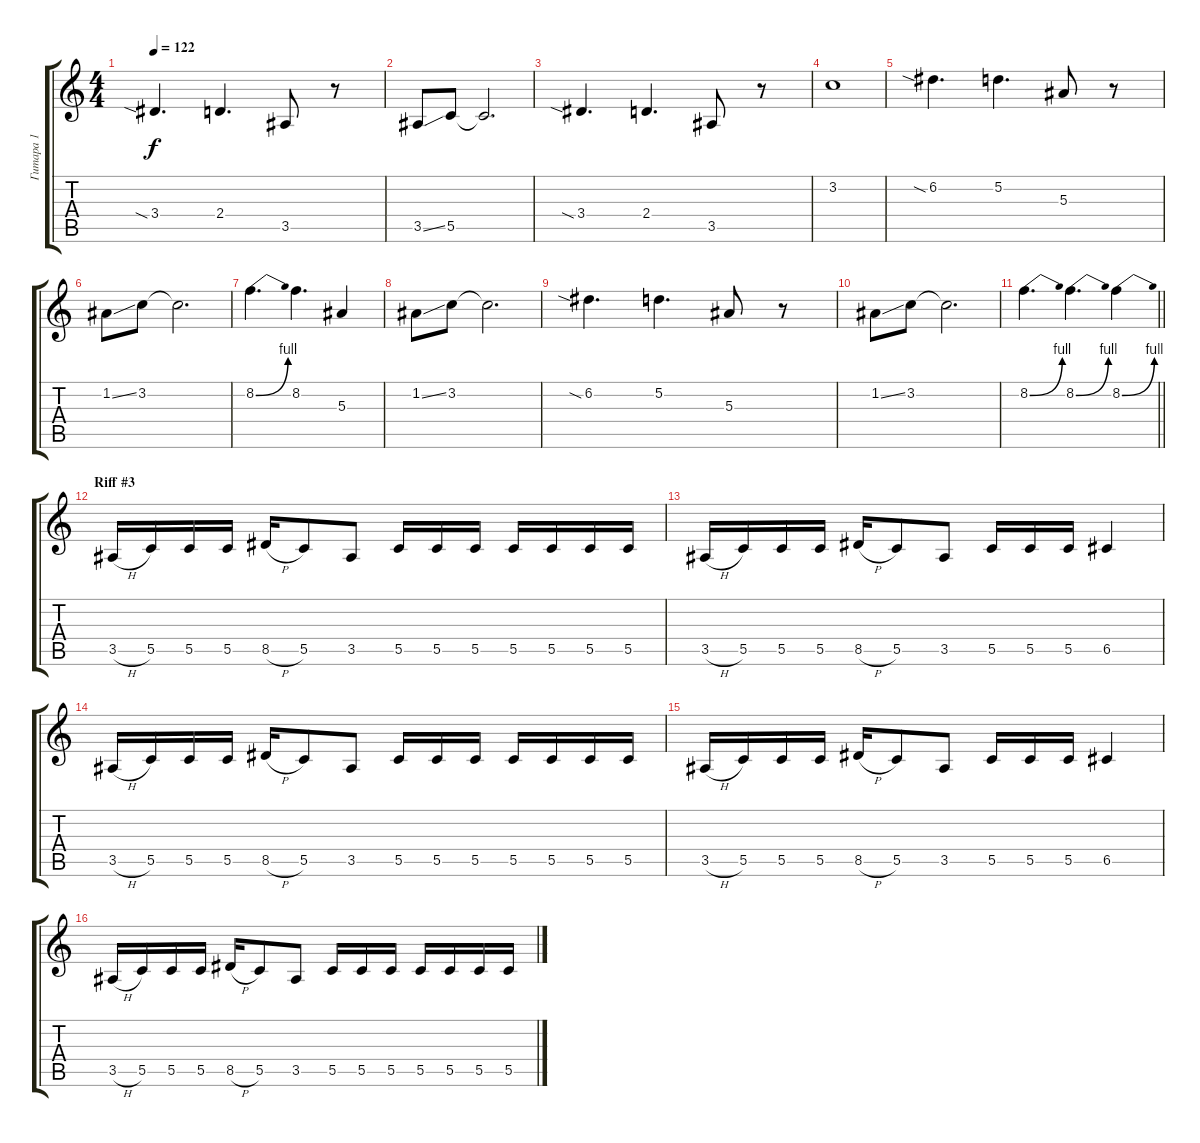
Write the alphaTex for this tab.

\track ("Гитара 1" "Гитара 1") {instrument distortionguitar}
\staff {score tabs}
\tuning (D4 A3 F3 C3 G2 C2) {hide}
\ts (4 4)
\tempo 122
\clef g2
\ks c
3.4{sia}.4{d dy f} 2.4.4{d} 3.5.8 r.8 |
3.5{ss}.8 5.5.8 5.5{t}.2{d} |
3.4{sia}.4{d} 2.4.4{d} 3.5.8 r.8 |
3.2.1 |
6.2{sia}.4{d} 5.2.4{d} 5.3.8 r.8 |
1.2{ss}.8 3.2.8 3.2{t}.2{d} |
8.2{be (bend 0 0 60 4)}.4{d} 8.2.4{d} 5.3.4 |
1.2{ss}.8 3.2.8 3.2{t}.2{d} |
6.2{sia}.4{d} 5.2.4{d} 5.3.8 r.8 |
1.2{ss}.8 3.2.8 3.2{t}.2{d} |
\barLineRight lightlight
8.2{be (bend 0 0 60 4)}.4{d} 8.2{be (bend 0 0 60 4)}.4{d} 8.2{be (bend 0 0 60 4)}.4 |
\section ("" "Riff #3")
3.5{h}.16 5.5.16 5.5.16 5.5.16 8.5{h}.16 5.5.8 3.5.8 5.5.16 5.5.16 5.5.16 5.5.16 5.5.16 5.5.16 5.5.16 |
3.5{h}.16 5.5.16 5.5.16 5.5.16 8.5{h}.16 5.5.8 3.5.8 5.5.16 5.5.16 5.5.16 6.5.4 |
3.5{h}.16 5.5.16 5.5.16 5.5.16 8.5{h}.16 5.5.8 3.5.8 5.5.16 5.5.16 5.5.16 5.5.16 5.5.16 5.5.16 5.5.16 |
3.5{h}.16 5.5.16 5.5.16 5.5.16 8.5{h}.16 5.5.8 3.5.8 5.5.16 5.5.16 5.5.16 6.5.4 |
3.5{h}.16 5.5.16 5.5.16 5.5.16 8.5{h}.16 5.5.8 3.5.8 5.5.16 5.5.16 5.5.16 5.5.16 5.5.16 5.5.16 5.5.16
